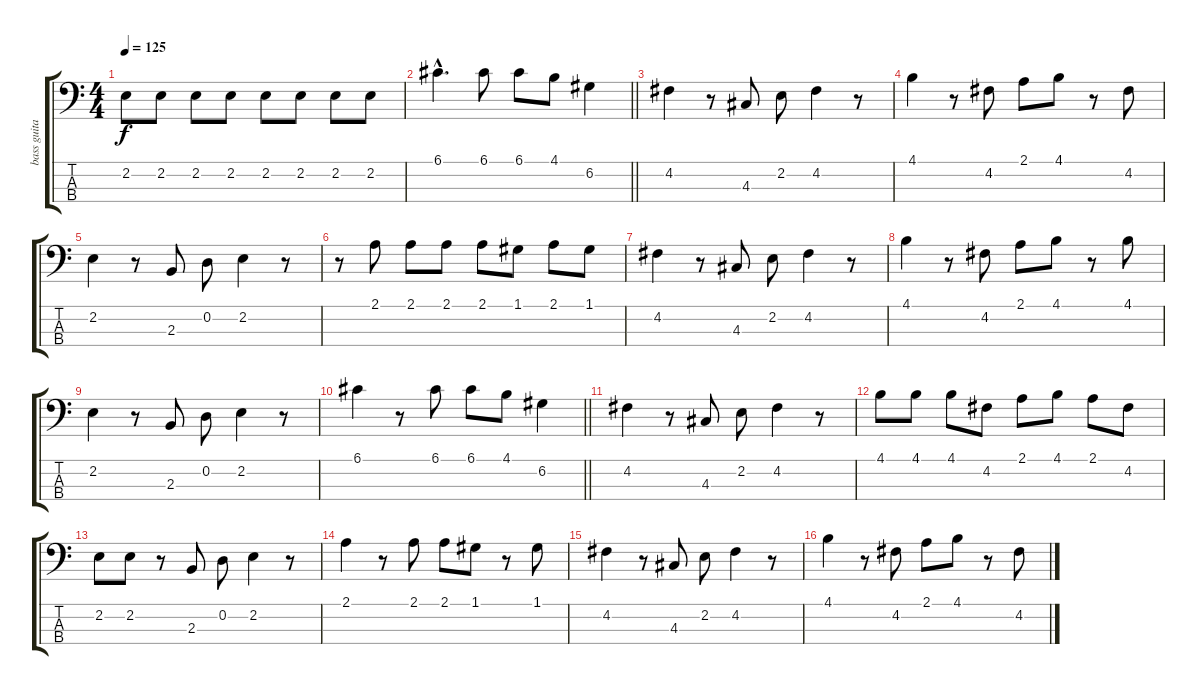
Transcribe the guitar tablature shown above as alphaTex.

\track ("bass guitar" "bass guita") {instrument electricbassfinger}
\staff {score tabs}
\tuning (G2 D2 A1 E1) {hide}
\ts (4 4)
\tempo 125
\clef f4
\ks c
2.2.8{dy f} 2.2.8 2.2.8 2.2.8 2.2.8 2.2.8 2.2.8 2.2.8 |
\barLineRight lightlight
6.1{hac}.4{d} 6.1.8 6.1.8 4.1.8 6.2.4 |
4.2.4 r.8 4.3.8 2.2.8 4.2.4 r.8 |
4.1.4 r.8 4.2.8 2.1.8 4.1.8 r.8 4.2.8 |
2.2.4 r.8 2.3.8 0.2.8 2.2.4 r.8 |
r.8 2.1.8 2.1.8 2.1.8 2.1.8 1.1.8 2.1.8 1.1.8 |
4.2.4 r.8 4.3.8 2.2.8 4.2.4 r.8 |
4.1.4 r.8 4.2.8 2.1.8 4.1.8 r.8 4.1.8 |
2.2.4 r.8 2.3.8 0.2.8 2.2.4 r.8 |
\barLineRight lightlight
6.1.4 r.8 6.1.8 6.1.8 4.1.8 6.2.4 |
4.2.4 r.8 4.3.8 2.2.8 4.2.4 r.8 |
4.1.8 4.1.8 4.1.8 4.2.8 2.1.8 4.1.8 2.1.8 4.2.8 |
2.2.8 2.2.8 r.8 2.3.8 0.2.8 2.2.4 r.8 |
2.1.4 r.8 2.1.8 2.1.8 1.1.8 r.8 1.1.8 |
4.2.4 r.8 4.3.8 2.2.8 4.2.4 r.8 |
4.1.4 r.8 4.2.8 2.1.8 4.1.8 r.8 4.2.8
